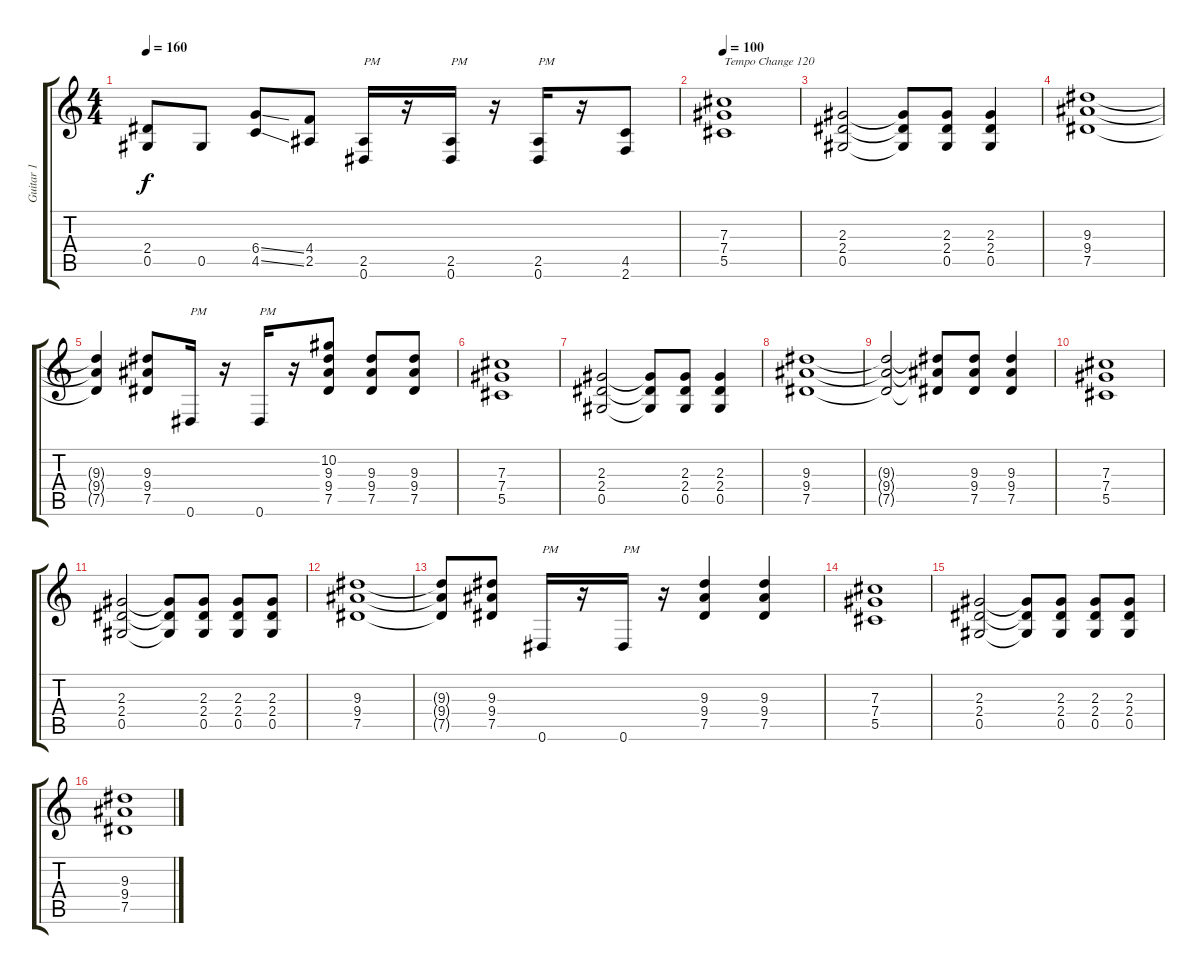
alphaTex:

\track ("Guitar 1" "Guitar 1") {instrument distortionguitar}
\staff {score tabs}
\tuning (Eb4 Bb3 Gb3 Db3 Ab2 Eb2) {hide}
\ts (4 4)
\tempo 160
\clef g2
\ks c
(2.4{t} 0.5{t}).8{dy f} 0.5.8 (6.4{ss} 4.5{ss}).8 (4.4 2.5).8 (2.5 0.6).16{txt "PM"} r.16 (2.5 0.6).16{txt "PM"} r.16 (2.5 0.6).16{txt "PM"} r.16 (4.5 2.6).8 |
\tempo 100
(7.3 7.4 5.5).1{txt "Tempo Change 120"} |
(2.3 2.4 0.5).2 (2.3{t} 2.4{t} 0.5{t}).8 (2.3 2.4 0.5).8 (2.3 2.4 0.5).4 |
(9.3 9.4 7.5).1 |
(9.3{t} 9.4{t} 7.5{t}).4 (9.3 9.4 7.5).8 0.6.16{txt "PM"} r.16 0.6.16{txt "PM"} r.16 (10.2 9.3 9.4 7.5).8 (9.3 9.4 7.5).8 (9.3 9.4 7.5).8 |
(7.3 7.4 5.5).1 |
(2.3 2.4 0.5).2 (2.3{t} 2.4{t} 0.5{t}).8 (2.3 2.4 0.5).8 (2.3 2.4 0.5).4 |
(9.3 9.4 7.5).1 |
(9.3{t} 9.4{t} 7.5{t}).2 (9.3{t} 9.4{t} 7.5{t}).8 (9.3 9.4 7.5).8 (9.3 9.4 7.5).4 |
(7.3 7.4 5.5).1 |
(2.3 2.4 0.5).2 (2.3{t} 2.4{t} 0.5{t}).8 (2.3 2.4 0.5).8 (2.3 2.4 0.5).8 (2.3 2.4 0.5).8 |
(9.3 9.4 7.5).1 |
(9.3{t} 9.4{t} 7.5{t}).8 (9.3 9.4 7.5).8 0.6.16{txt "PM"} r.16 0.6.16{txt "PM"} r.16 (9.3 9.4 7.5).4 (9.3 9.4 7.5).4 |
(7.3 7.4 5.5).1 |
(2.3 2.4 0.5).2 (2.3{t} 2.4{t} 0.5{t}).8 (2.3 2.4 0.5).8 (2.3 2.4 0.5).8 (2.3 2.4 0.5).8 |
(9.3 9.4 7.5).1
